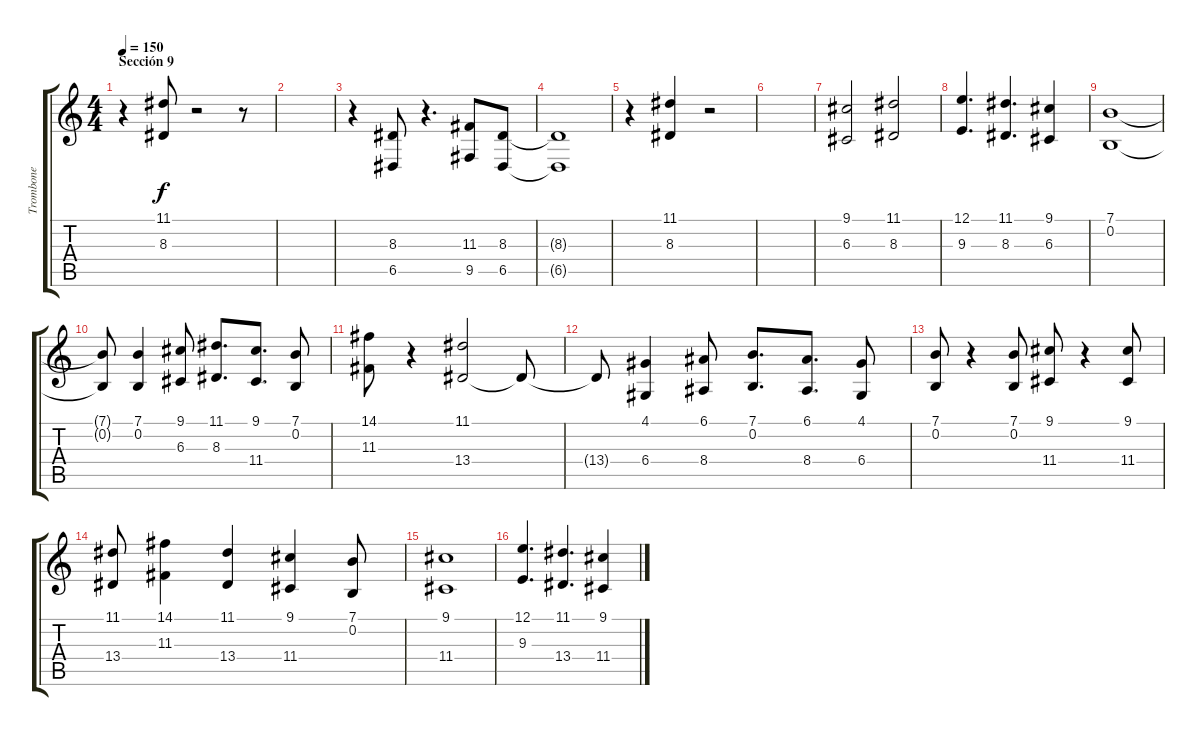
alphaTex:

\track ("Trombone" "Trombone") {instrument trombone}
\staff {score tabs}
\tuning (E4 B3 G3 D3 A2 E2) {hide}
\ts (4 4)
\section ("" "Sección 9")
\tempo 150
\clef g2
\ks c
r.4{dy f volume 9} (11.1 8.3).8 r.2 r.8 |
|
r.4 (8.3 6.5).8 r.4{d} (11.3 9.5).8 (8.3 6.5).8 |
(8.3{t} 6.5{t}).1 |
r.4 (11.1 8.3).4 r.2 |
|
(9.1 6.3).2{volume 8} (11.1 8.3).2 |
(12.1 9.3).4{d} (11.1 8.3).4{d} (9.1 6.3).4 |
(7.1 0.2).1 |
(7.1{t} 0.2{t}).8 (7.1 0.2).4 (9.1 6.3).8 (11.1 8.3).8{d} (9.1 11.4).8{d} (7.1 0.2).8 |
(14.1 11.3).8 r.4 (11.1 13.4).2 13.4{t}.8 |
13.4{t}.8 (4.1 6.4).4 (6.1 8.4).8 (7.1 0.2).8{d} (6.1 8.4).8{d} (4.1 6.4).8 |
(7.1 0.2).8 r.4 (7.1 0.2).8 (9.1 11.4).8 r.4 (9.1 11.4).8 |
(11.1 13.4).8 (14.1 11.3).4 (11.1 13.4).4 (9.1 11.4).4 (7.1 0.2).8 |
(9.1 11.4).1 |
(12.1 9.3).4{d} (11.1 13.4).4{d} (9.1 11.4).4
